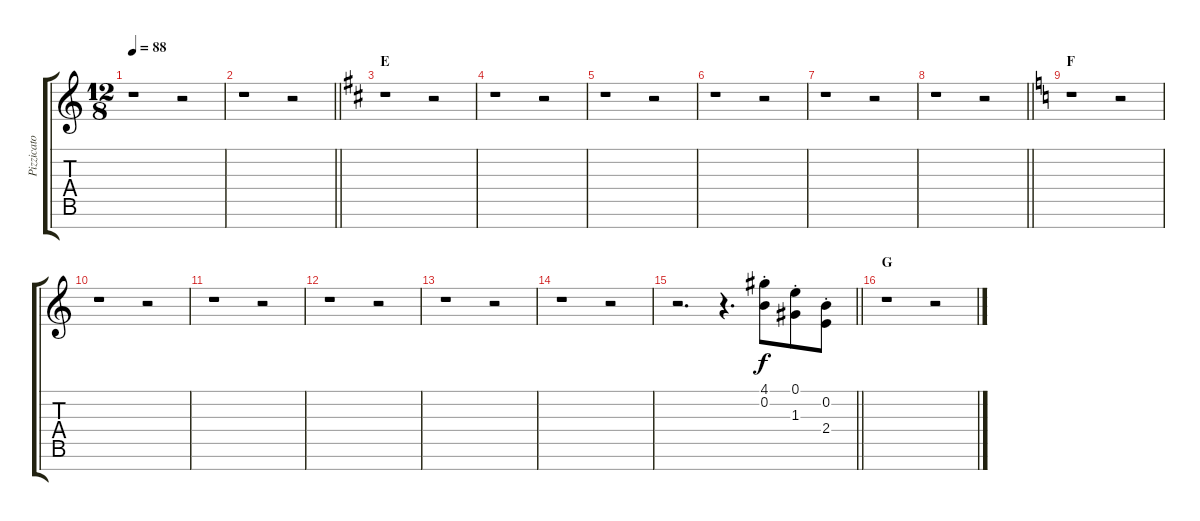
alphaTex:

\track ("Pizzicato Strings" "Pizzicato ") {instrument pizzicatostrings}
\staff {score tabs}
\tuning (E5 B4 G4 D4 A3 E3 B2) {hide}
\ts (12 8)
\tempo 88
\clef g2
\ks c
r.1{dy f} r.2 |
\barLineRight lightlight
r.1 r.2 |
\section ("" "E")
\ks d
r.1 r.2 |
r.1 r.2 |
r.1 r.2 |
r.1 r.2 |
r.1 r.2 |
\barLineRight lightlight
r.1 r.2 |
\section ("" "F")
\ks c
r.1 r.2 |
r.1 r.2 |
r.1 r.2 |
r.1 r.2 |
r.1 r.2 |
r.1 r.2 |
\barLineRight lightlight
r.2{d} r.4{d} (4.1{st} 0.2{st}).8 (0.1{st} 1.3{st}).8 (0.2{st} 2.4{st}).8 |
\section ("" "G")
r.1 r.2
